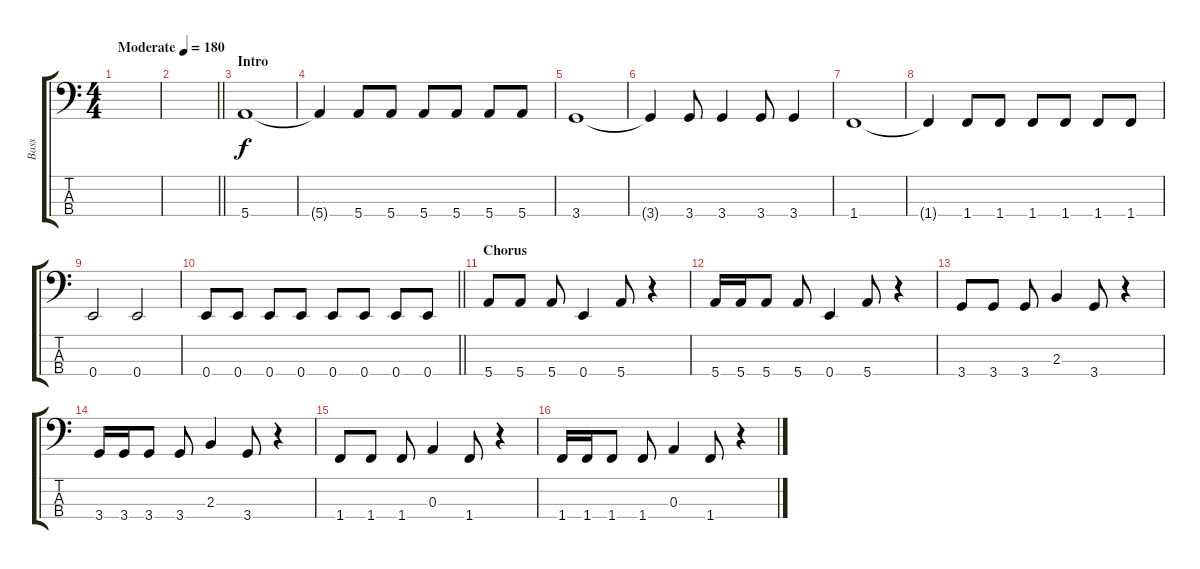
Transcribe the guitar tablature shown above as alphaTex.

\track ("Bass" "Bass") {instrument electricbassfinger}
\staff {score tabs}
\tuning (G2 D2 A1 E1) {hide}
\ts (4 4)
\tempo (180 "Moderate")
\clef f4
\ks c
|
\barLineRight lightlight
|
\section ("" "Intro")
5.4.1 |
5.4{t}.4 5.4.8 5.4.8 5.4.8 5.4.8 5.4.8 5.4.8 |
3.4.1 |
3.4{t}.4 3.4.8 3.4.4 3.4.8 3.4.4 |
1.4.1 |
1.4{t}.4 1.4.8 1.4.8 1.4.8 1.4.8 1.4.8 1.4.8 |
0.4.2 0.4.2 |
\barLineRight lightlight
0.4.8 0.4.8 0.4.8 0.4.8 0.4.8 0.4.8 0.4.8 0.4.8 |
\section ("" "Chorus")
5.4.8 5.4.8 5.4.8 0.4.4 5.4.8 r.4 |
5.4.16 5.4.16 5.4.8 5.4.8 0.4.4 5.4.8 r.4 |
3.4.8 3.4.8 3.4.8 2.3.4 3.4.8 r.4 |
3.4.16 3.4.16 3.4.8 3.4.8 2.3.4 3.4.8 r.4 |
1.4.8 1.4.8 1.4.8 0.3.4 1.4.8 r.4 |
1.4.16 1.4.16 1.4.8 1.4.8 0.3.4 1.4.8 r.4
